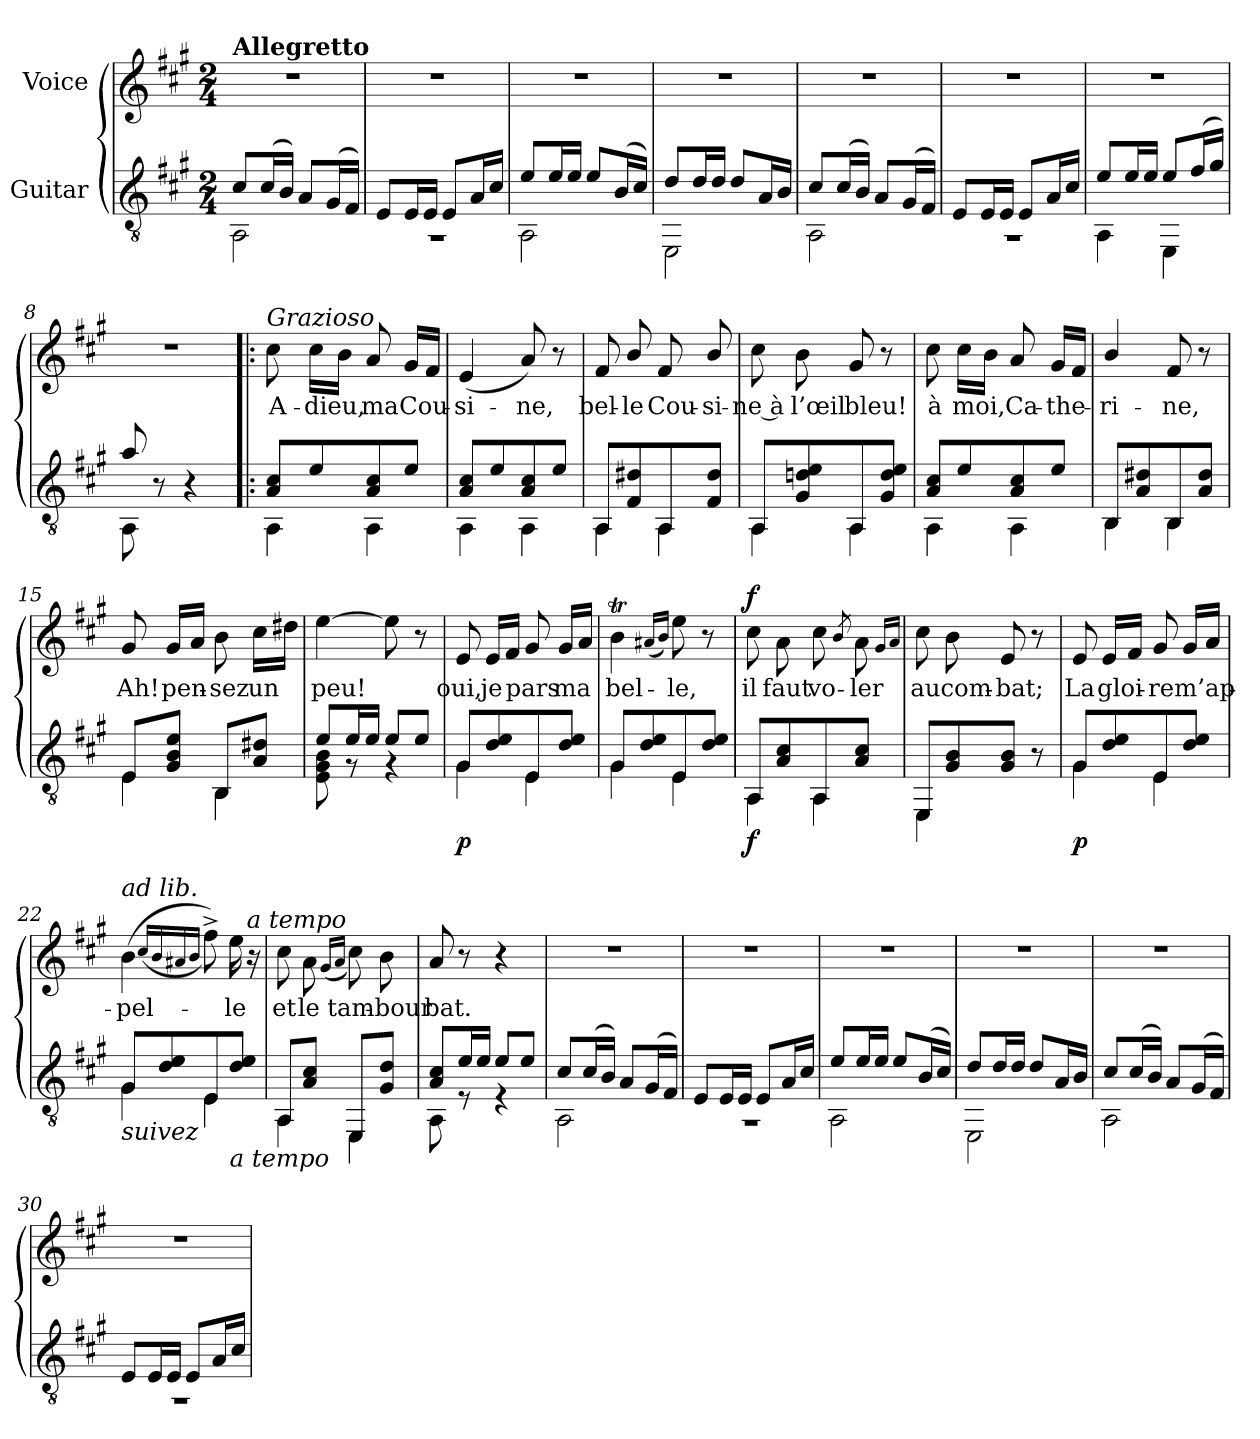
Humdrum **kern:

**kern	**dynam	**kern	**text	**dynam
*part2	*part2	*part1	*part1	*part1
*staff2	*staff2	*staff1	*staff1	*staff1
*I"Guitar	*	*I"Voice	*	*
*clefGv2	*	*clefG2	*	*
*k[f#c#g#]	*	*k[f#c#g#]	*	*
*M2/4	*	*M2/4	*	*
=1	=1	=1	=1	=1
*^	*	*	*	*
!	!	!	!LO:TX:a:B:t=Allegretto	!	!
8c#/L	2AA\	.	2r	.	.
(<16c#/L	.	.	.	.	.
16B/JJ)	.	.	.	.	.
8A/L	.	.	.	.	.
(<16G#/L	.	.	.	.	.
16F#/JJ)	.	.	.	.	.
=2	=2	=2	=2	=2	=2
8E/L	2r	.	2r	.	.
16E/L	.	.	.	.	.
16E/JJ	.	.	.	.	.
8E/L	.	.	.	.	.
16A/L	.	.	.	.	.
16c#/JJ	.	.	.	.	.
=3	=3	=3	=3	=3	=3
8e/L	2AA\	.	2r	.	.
16e/L	.	.	.	.	.
16e/JJ	.	.	.	.	.
8e/L	.	.	.	.	.
(<16B/L	.	.	.	.	.
16c#/JJ)	.	.	.	.	.
!!LO:LB:g=z
=4	=4	=4	=4	=4	=4
8d/L	2EE\	.	2r	.	.
16d/L	.	.	.	.	.
16d/JJ	.	.	.	.	.
8d/L	.	.	.	.	.
16A/L	.	.	.	.	.
16B/JJ	.	.	.	.	.
=5	=5	=5	=5	=5	=5
8c#/L	2AA\	.	2r	.	.
(<16c#/L	.	.	.	.	.
16B/JJ)	.	.	.	.	.
8A/L	.	.	.	.	.
(<16G#/L	.	.	.	.	.
16F#/JJ)	.	.	.	.	.
=6	=6	=6	=6	=6	=6
8E/L	2r	.	2r	.	.
16E/L	.	.	.	.	.
16E/JJ	.	.	.	.	.
8E/L	.	.	.	.	.
16A/L	.	.	.	.	.
16c#/JJ	.	.	.	.	.
=7	=7	=7	=7	=7	=7
8e/L	4AA\	.	2r	.	.
16e/L	.	.	.	.	.
16e/JJ	.	.	.	.	.
8e/L	4EE\	.	.	.	.
(<16f#/L	.	.	.	.	.
16g#/JJ)	.	.	.	.	.
=8	=8	=8	=8	=8	=8
8a/	8AA\	.	2r	.	.
8r	8ryy	.	.	.	.
4r	4ryy	.	.	.	.
!!LO:LB:g=z
=9!|:	=9!|:	=9!|:	=9!|:	=9!|:	=9!|:
!	!	!	!LO:TX:a:i:t=Grazioso	!	!
!	!	!	!	!LO:LY:b	!
8A/ 8c#/L	4AA\	.	8cc#\	A-	.
!	!	!	!	!LO:LY:b	!
8e/	.	.	16cc#\LL	-dieu,	.
.	.	.	16b\JJ	.	.
!	!	!	!	!LO:LY:b	!
8A/ 8c#/	4AA\	.	8a/	ma	.
!	!	!	!	!LO:LY:b	!
8e/J	.	.	16g#/LL	Cou-	.
.	.	.	16f#/JJ	.	.
=10	=10	=10	=10	=10	=10
!	!	!	!	!LO:LY:b	!
8A/ 8c#/L	4AA\	.	(<4e/	-si-	.
8e/	.	.	.	.	.
!	!	!	!	!LO:LY:b	!
8A/ 8c#/	4AA\	.	8a/)	-ne,	.
8e/J	.	.	8r	.	.
=11	=11	=11	=11	=11	=11
!	!	!	!	!LO:LY:b	!
8AA/L	4AA\	.	8f#/	bel-	.
!	!	!	!	!LO:LY:b	!
8F#/ 8d#X/	.	.	8b/	-le	.
!	!	!	!	!LO:LY:b	!
8AA/	4AA\	.	8f#/	Cou-	.
!	!	!	!	!LO:LY:b	!
8F#/ 8d#/J	.	.	8b/	-si-	.
=12	=12	=12	=12	=12	=12
!	!	!	!	!LO:LY:b	!
8AA/L	4AA\	.	8cc#\	-ne à	.
!	!	!	!	!LO:LY:b	!
8G#/ 8dn/ 8e/	.	.	8b\	l’œil	.
!	!	!	!	!LO:LY:b	!
8AA/	4AA\	.	8g#/	bleu!	.
8G#/ 8d/ 8e/J	.	.	8r	.	.
!!LO:LB:g=z
=13	=13	=13	=13	=13	=13
!	!	!	!	!LO:LY:b	!
8A/ 8c#/L	4AA\	.	8cc#\	à	.
!	!	!	!	!LO:LY:b	!
8e/	.	.	16cc#\LL	moi,	.
.	.	.	16b\JJ	.	.
!	!	!	!	!LO:LY:b	!
8A/ 8c#/	4AA\	.	8a/	Ca-	.
!	!	!	!	!LO:LY:b	!
8e/J	.	.	16g#/LL	-the-	.
.	.	.	16f#/JJ	.	.
=14	=14	=14	=14	=14	=14
!	!	!	!	!LO:LY:b	!
8BB/L	4BB\	.	4b/	-ri-	.
8A/ 8d#X/	.	.	.	.	.
!	!	!	!	!LO:LY:b	!
8BB/	4BB\	.	8f#/	-ne,	.
8A/ 8d#/J	.	.	8r	.	.
=15	=15	=15	=15	=15	=15
!	!	!	!	!LO:LY:b	!
8E/L	4E\	.	8g#/	Ah!	.
!	!	!	!	!LO:LY:b	!
8G#/ 8B/ 8e/J	.	.	16g#/LL	pen-	.
.	.	.	16a/JJ	.	.
!	!	!	!	!LO:LY:b	!
8BB/L	4BB\	.	8b\	-sez	.
!	!	!	!	!LO:LY:b	!
8A/ 8d#X/J	.	.	16cc#\LL	un	.
.	.	.	16dd#X\JJ	.	.
=16	=16	=16	=16	=16	=16
!	!	!	!	!LO:LY:b	!
8e/L	8E\ 8G#\ 8B\	.	[4ee\	peu!	.
16e/L	8r	.	.	.	.
16e/JJ	.	.	.	.	.
8e/L	4r	.	8ee\]	.	.
8e/J	.	.	8r	.	.
!!LO:LB:g=z
=17	=17	=17	=17	=17	=17
!	!	!LO:DY:b	!	!LO:LY:b	!
8G#/L	4G#\	p	8e/	oui,	.
!	!	!	!	!LO:LY:b	!
8d/ 8e/	.	.	16e/LL	je	.
.	.	.	16f#/JJ	.	.
!	!	!	!	!LO:LY:b	!
8E/	4E\	.	8g#/	pars	.
!	!	!	!	!LO:LY:b	!
8d/ 8e/J	.	.	16g#/LL	ma	.
.	.	.	16a/JJ	.	.
=18	=18	=18	=18	=18	=18
!	!	!	!	!LO:LY:b	!
8G#/L	4G#\	.	4bT\	bel-	.
8d/ 8e/	.	.	.	.	.
.	.	.	(<16qa#X/LL	.	.
.	.	.	16qb/JJ)	.	.
!	!	!	!	!LO:LY:b	!
8E/	4E\	.	8ee\	-le,	.
8d/ 8e/J	.	.	8r	.	.
=19	=19	=19	=19	=19	=19
!	!	!LO:DY:b	!	!LO:LY:b	!LO:DY:a
8AA/L	4AA\	f	8cc#\	il	f
!	!	!	!	!LO:LY:b	!
8A/ 8c#/	.	.	8a\	faut	.
!	!	!	!	!LO:LY:b	!
8AA/	4AA\	.	8cc#\	vo-	.
.	.	.	8qb/	.	.
!	!	!	!	!LO:LY:b	!
8A/ 8c#/J	.	.	8a\	-ler	.
.	.	.	16qg#/LL	.	.
.	.	.	16qa/JJ	.	.
=20	=20	=20	=20	=20	=20
!	!	!	!	!LO:LY:b	!
8EE/L	4EE\	.	8cc#\	au	.
!	!	!	!	!LO:LY:b	!
8G#/ 8B/	.	.	8b\	com-	.
!	!	!	!	!LO:LY:b	!
8G#/ 8B/J	4ryy	.	8e/	-bat;	.
8r	.	.	8r	.	.
!!LO:LB:g=z
=21	=21	=21	=21	=21	=21
!	!	!LO:DY:b	!	!LO:LY:b	!
8G#/L	4G#\	p	8e/	La	.
!	!	!	!	!LO:LY:b	!
8d/ 8e/	.	.	16e/LL	gloi-	.
.	.	.	16f#/JJ	.	.
!	!	!	!	!LO:LY:b	!
8E/	4E\	.	8g#/	-re	.
!	!	!	!	!LO:LY:b	!
8d/ 8e/J	.	.	16g#/LL	m’ap-	.
.	.	.	16a/JJ	.	.
=22	=22	=22	=22	=22	=22
!	!	!	!LO:TX:a:i:t=ad lib.	!	!
!LO:TX:b:i:t=suivez	!	!	!	!	!
!	!	!	!	!LO:LY:b	!
8G#/L	4G#\	.	(<4b\	-pel-	.
8d/ 8e/	.	.	.	.	.
.	.	.	(<16qcc#/LL	.	.
.	.	.	16qb/	.	.
.	.	.	16qa#X/	.	.
.	.	.	16qb/JJ	.	.
8E/	4E\	.	8ff#^\))	.	.
!LO:TX:b:i:t=a tempo	!	!	!	!	!
!	!	!	!	!LO:LY:b	!
8d/ 8e/J	.	.	16ee\	-le	.
!	!	!	!LO:TX:a:i:t=a tempo	!	!
.	.	.	16r	.	.
=23	=23	=23	=23	=23	=23
!	!	!	!	!LO:LY:b	!
8AA/L	4AA\	.	8cc#\	et	.
!	!	!	!	!LO:LY:b	!
8A/ 8c#/J	.	.	8a\	le	.
.	.	.	(<16qg#/LL	.	.
.	.	.	16qa/JJ	.	.
!	!	!	!	!LO:LY:b	!
8EE/L	4EE\	.	8cc#\)	tam-	.
!	!	!	!	!LO:LY:b	!
8G#/ 8d/J	.	.	8b\	-bour	.
=24	=24	=24	=24	=24	=24
!	!	!	!	!LO:LY:b	!
8A/ 8c#/L	8AA\	.	8a/	bat.	.
16e/L	8rE	.	8r	.	.
16e/JJ	.	.	.	.	.
8e/L	4rE	.	4r	.	.
8e/J	.	.	.	.	.
!!LO:LB:g=z
=25	=25	=25	=25	=25	=25
8c#/L	2AA\	.	2r	.	.
(<16c#/L	.	.	.	.	.
16B/JJ)	.	.	.	.	.
8A/L	.	.	.	.	.
(<16G#/L	.	.	.	.	.
16F#/JJ)	.	.	.	.	.
=26	=26	=26	=26	=26	=26
8E/L	2r	.	2r	.	.
16E/L	.	.	.	.	.
16E/JJ	.	.	.	.	.
8E/L	.	.	.	.	.
16A/L	.	.	.	.	.
16c#/JJ	.	.	.	.	.
=27	=27	=27	=27	=27	=27
8e/L	2AA\	.	2r	.	.
16e/L	.	.	.	.	.
16e/JJ	.	.	.	.	.
8e/L	.	.	.	.	.
(<16B/L	.	.	.	.	.
16c#/JJ)	.	.	.	.	.
=28	=28	=28	=28	=28	=28
8d/L	2EE\	.	2r	.	.
16d/L	.	.	.	.	.
16d/JJ	.	.	.	.	.
8d/L	.	.	.	.	.
16A/L	.	.	.	.	.
16B/JJ	.	.	.	.	.
!!LO:PB:g=z
=29	=29	=29	=29	=29	=29
8c#/L	2AA\	.	2r	.	.
(<16c#/L	.	.	.	.	.
16B/JJ)	.	.	.	.	.
8A/L	.	.	.	.	.
(<16G#/L	.	.	.	.	.
16F#/JJ)	.	.	.	.	.
=30	=30	=30	=30	=30	=30
8E/L	2r	.	2r	.	.
16E/L	.	.	.	.	.
16E/JJ	.	.	.	.	.
8E/L	.	.	.	.	.
16A/L	.	.	.	.	.
16c#/JJ	.	.	.	.	.
*v	*v	*	*	*	*
=	=	=	=	=
*-	*-	*-	*-	*-
